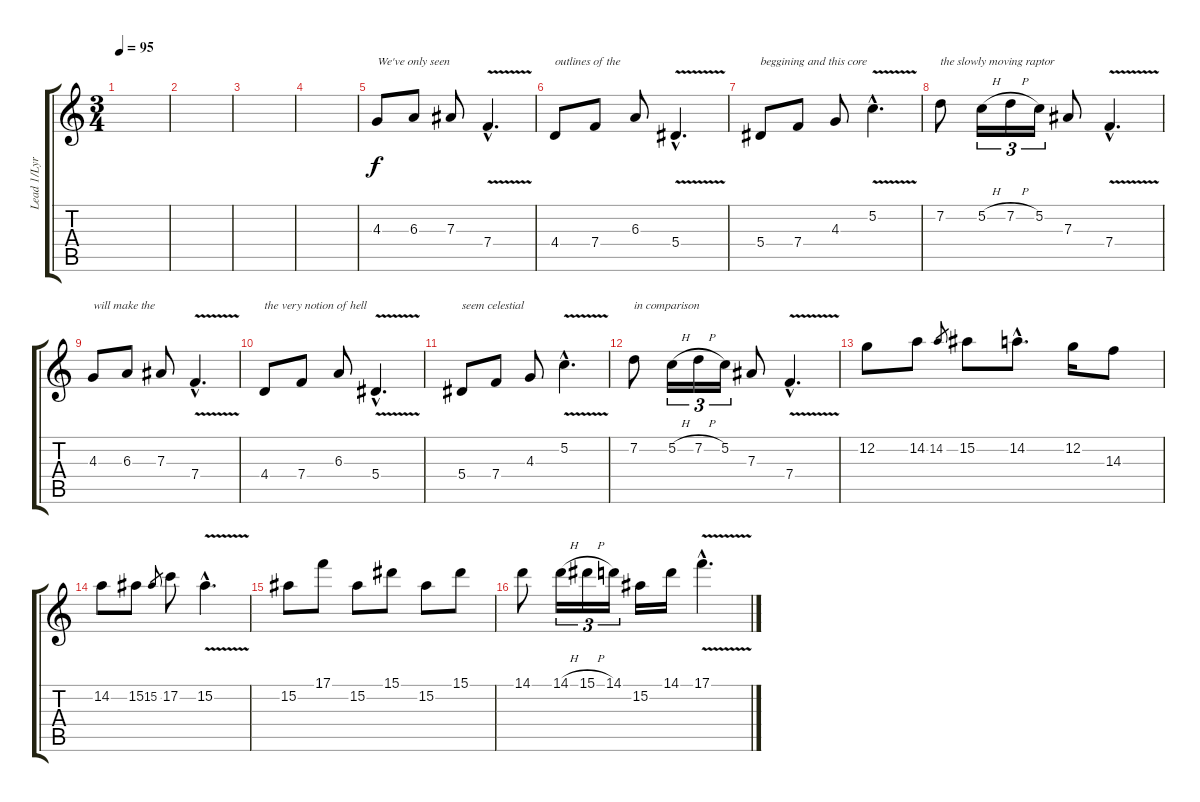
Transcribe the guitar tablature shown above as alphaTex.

\track ("Lead 1/Lyrics" "Lead 1/Lyr") {instrument distortionguitar}
\staff {score tabs}
\tuning (C4 G3 Eb3 Bb2 F2 C2) {hide}
\ts (3 4)
\tempo 95
\clef g2
\ks c
|
|
|
|
4.3.8{txt "We've only seen"} 6.3.8 7.3.8 7.4{v hac}.4{d} |
4.4.8{txt "outlines of the"} 7.4.8 6.3.8 5.4{v hac}.4{d} |
5.4.8{txt "beggining and this core "} 7.4.8 4.3.8 5.2{v hac}.4{d} |
7.2.8{txt "the slowly moving raptor"} 5.2{h}.16{tu (3 2)} 7.2{h}.16{tu (3 2)} 5.2.16{tu (3 2)} 7.3.8 7.4{v hac}.4{d} |
4.3.8{txt "will make the"} 6.3.8 7.3.8 7.4{v hac}.4{d} |
4.4.8{txt "the very notion of hell"} 7.4.8 6.3.8 5.4{v hac}.4{d} |
5.4.8{txt "seem celestial"} 7.4.8 4.3.8 5.2{v hac}.4{d} |
7.2.8{txt "in comparison"} 5.2{h}.16{tu (3 2)} 7.2{h}.16{tu (3 2)} 5.2.16{tu (3 2)} 7.3.8 7.4{v hac}.4{d} |
12.2.8 14.2.8 14.2.8{gr} 15.2.8 14.2{hac}.8{d} 12.2.16 14.3.8 |
14.2.8 15.2.8 15.2.8{gr} 17.2.8 15.2{v hac}.4{d} |
15.2.8 17.1.8 15.2.8 15.1.8 15.2.8 15.1.8 |
14.1.8 14.1{h}.16{tu (3 2)} 15.1{h}.16{tu (3 2)} 14.1.16{tu (3 2)} 15.2.16 14.1.16 17.1{v hac}.4{d}
